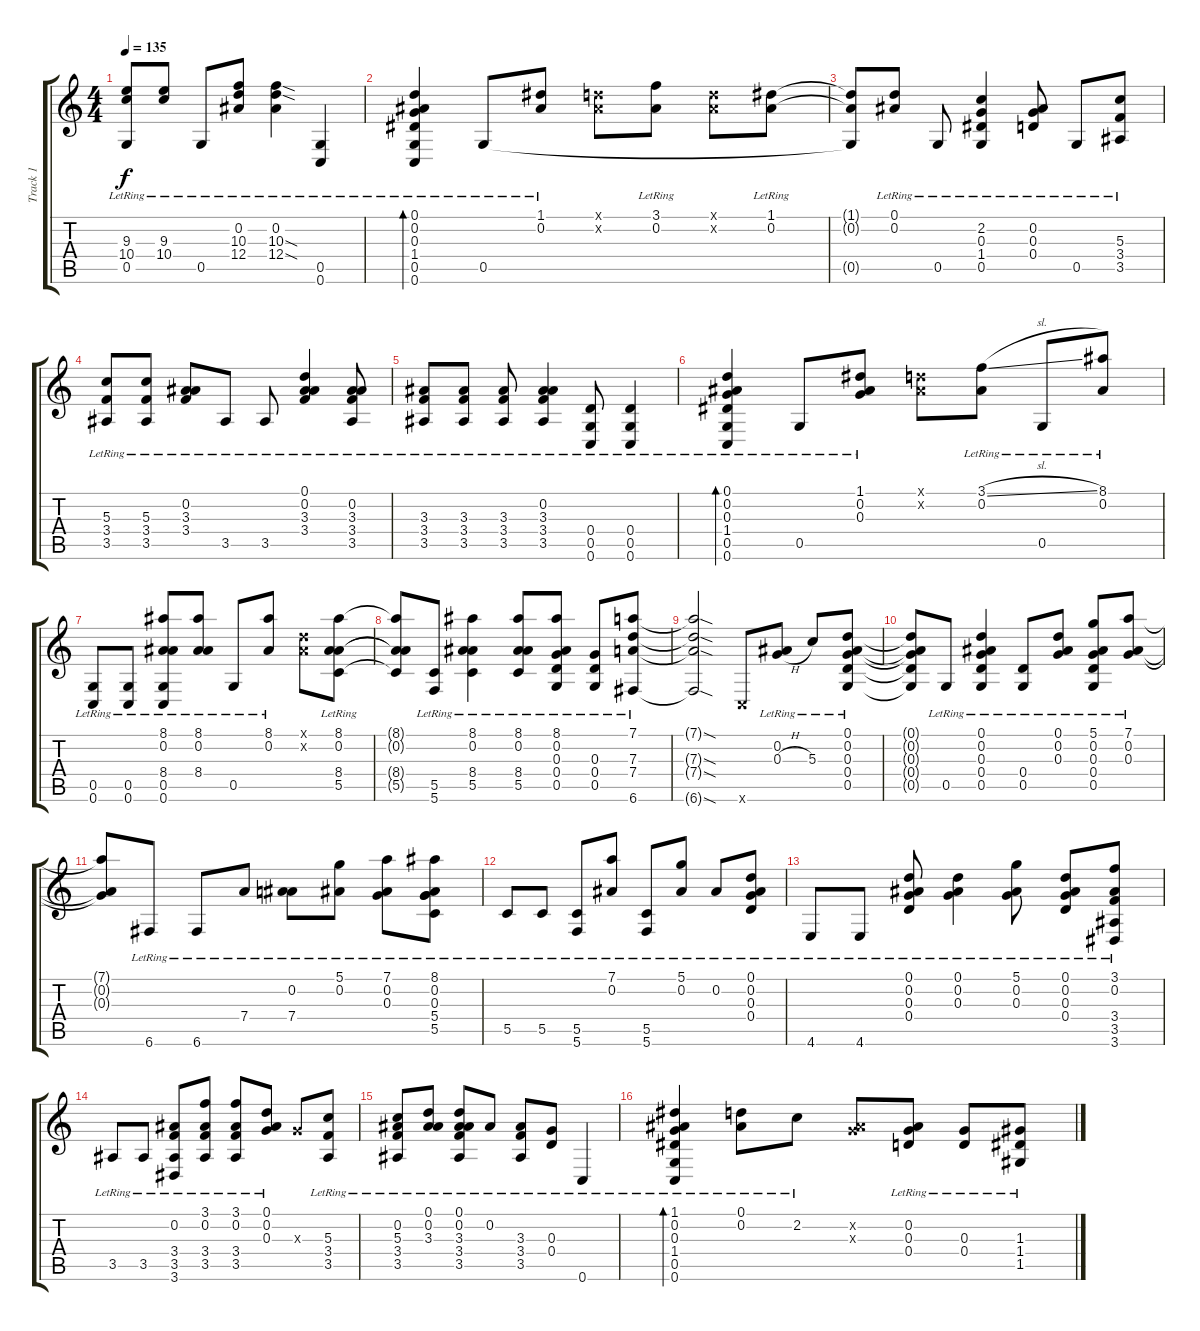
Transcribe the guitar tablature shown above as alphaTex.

\track ("Track 1" "Track 1") {instrument acousticguitarsteel}
\staff {score tabs}
\tuning (D4 Bb3 G3 D3 G2 C2) {hide}
\ts (4 4)
\tempo 135
\clef g2
\ks c
(9.3{lr} 10.4{lr} 0.5{lr}).8{dy f} (9.3{lr} 10.4{lr}).8 0.5{lr}.8 (0.2{lr} 10.3{lr} 12.4{lr}).8 (0.2{lr} 10.3{sod lr} 12.4{sod lr}).4 (0.5{lr} 0.6{lr}).4 |
(0.1{lr} 0.2{lr} 0.3{lr} 1.4{lr} 0.5{lr} 0.6{lr}).4{bd 60} 0.5{lr}.8 (1.1{lr} 0.2{lr}).8 (0.1{x} 0.2{x}).8 (3.1{lr} 0.2{lr}).8 (0.1{x} 0.2{x}).8 (1.1{lr} 0.2{lr}).8 |
(1.1{t} 0.2{t} 0.5{t}).8 (0.1{lr} 0.2{lr}).8 0.5{lr}.8 (2.2{lr} 0.3{lr} 1.4{lr} 0.5{lr}).4 (0.2{lr} 0.3{lr} 0.4{lr}).8 0.5{lr}.8 (5.3{lr} 3.4{lr} 3.5{lr}).8 |
(5.3{lr} 3.4{lr} 3.5{lr}).8 (5.3{lr} 3.4{lr} 3.5{lr}).8 (0.2{lr} 3.3{lr} 3.4{lr}).8 3.5{lr}.8 3.5{lr}.8 (0.1{lr} 0.2{lr} 3.3{lr} 3.4{lr}).4 (0.2{lr} 3.3{lr} 3.4{lr} 3.5{lr}).8 |
(3.3{lr} 3.4{lr} 3.5{lr}).8 (3.3{lr} 3.4{lr} 3.5{lr}).8 (3.3{lr} 3.4{lr} 3.5{lr}).8 (0.2{lr} 3.3{lr} 3.4{lr} 3.5{lr}).4 (0.4{lr} 0.5{lr} 0.6{lr}).8 (0.4{lr} 0.5{lr} 0.6{lr}).4 |
(0.1{lr} 0.2{lr} 0.3{lr} 1.4{lr} 0.5{lr} 0.6{lr}).4{bd 60} 0.5{lr}.8 (1.1{lr} 0.2{lr} 0.3{lr}).8 (0.1{x} 0.2{x}).8 (3.1{sl lr} 0.2{lr}).8 0.5{lr}.8 (8.1{lr} 0.2{lr}).8 |
(0.5{lr} 0.6{lr}).8 (0.5{lr} 0.6{lr}).8 (8.1{lr} 0.2{lr} 8.4{lr} 0.5{lr} 0.6{lr}).8 (8.1{lr} 0.2{lr} 8.4{lr}).8 0.5{lr}.8 (8.1{lr} 0.2{lr}).8 (0.1{x} 0.2{x}).8 (8.1{lr} 0.2{lr} 8.4{lr} 5.5{lr}).8 |
(8.1{t} 0.2{t} 8.4{t} 5.5{t}).8 (5.5{lr} 5.6{lr}).8 (8.1{lr} 0.2{lr} 8.4{lr} 5.5{lr}).4 (8.1{lr} 0.2{lr} 8.4{lr} 5.5{lr}).8 (8.1{lr} 0.2{lr} 0.3{lr} 0.4{lr} 0.5{lr}).8 (0.3{lr} 0.4{lr} 0.5{lr}).8 (7.1{lr} 7.3{lr} 7.4{lr} 6.6{lr}).8 |
(7.1{sod t} 7.3{sod t} 7.4{sod t} 6.6{sod t}).2 0.6{x}.8 (0.2{lr} 0.3{h lr}).8 5.3{lr}.8 (0.1{lr} 0.2{lr} 0.3{lr} 0.4{lr} 0.5{lr}).8 |
(0.1{t} 0.2{t} 0.3{t} 0.4{t} 0.5{t}).8 0.5{lr}.8 (0.1{lr} 0.2{lr} 0.3{lr} 0.4{lr} 0.5{lr}).4 (0.4{lr} 0.5{lr}).8 (0.1{lr} 0.2{lr} 0.3{lr}).8 (5.1{lr} 0.2{lr} 0.3{lr} 0.4{lr} 0.5{lr}).8 (7.1{lr} 0.2{lr} 0.3{lr}).8 |
(7.1{t} 0.2{t} 0.3{t}).8 6.6{lr}.8 6.6{lr}.8 7.4{lr}.8 (0.2{lr} 7.4{lr}).8 (5.1{lr} 0.2{lr}).8 (7.1{lr} 0.2{lr} 0.3{lr}).8 (8.1{lr} 0.2{lr} 0.3{lr} 5.4{lr} 5.5{lr}).8 |
5.5{lr}.8 5.5{lr}.8 (5.5{lr} 5.6{lr}).8 (7.1{lr} 0.2{lr}).8 (5.5{lr} 5.6{lr}).8 (5.1{lr} 0.2{lr}).8 0.2{lr}.8 (0.1{lr} 0.2{lr} 0.3{lr} 0.4{lr}).8 |
4.6{lr}.8 4.6{lr}.8 (0.1{lr} 0.2{lr} 0.3{lr} 0.4{lr}).8 (0.1{lr} 0.2{lr} 0.3{lr}).4 (5.1{lr} 0.2{lr} 0.3{lr}).8 (0.1{lr} 0.2{lr} 0.3{lr} 0.4{lr}).8 (3.1{lr} 0.2{lr} 3.4{lr} 3.5{lr} 3.6{lr}).8 |
3.5{lr}.8 3.5{lr}.8 (0.2{lr} 3.4{lr} 3.5{lr} 3.6{lr}).8 (3.1{lr} 0.2{lr} 3.4{lr} 3.5{lr}).8 (3.1{lr} 0.2{lr} 3.4{lr} 3.5{lr}).8 (0.1{lr} 0.2{lr} 0.3{lr}).8 0.3{x}.8 (5.3{lr} 3.4{lr} 3.5{lr}).8 |
(0.2{lr} 5.3{lr} 3.4{lr} 3.5{lr}).8 (0.1{lr} 0.2{lr} 3.3{lr}).8 (0.1{lr} 0.2{lr} 3.3{lr} 3.4{lr} 3.5{lr}).8 0.2{lr}.8 (3.3{lr} 3.4{lr} 3.5{lr}).8 (0.3{lr} 0.4{lr}).8 0.6{lr}.4 |
(1.1{lr} 0.2{lr} 0.3{lr} 1.4{lr} 0.5{lr} 0.6{lr}).4{bd 60} (0.1{lr} 0.2{lr}).8 2.2{lr}.8 (0.2{x} 0.3{x}).8 (0.2{lr} 0.3{lr} 0.4{lr}).8 (0.3{lr} 0.4{lr}).8 (1.3{sl lr} 1.4{sl lr} 1.5{sl lr}).8
